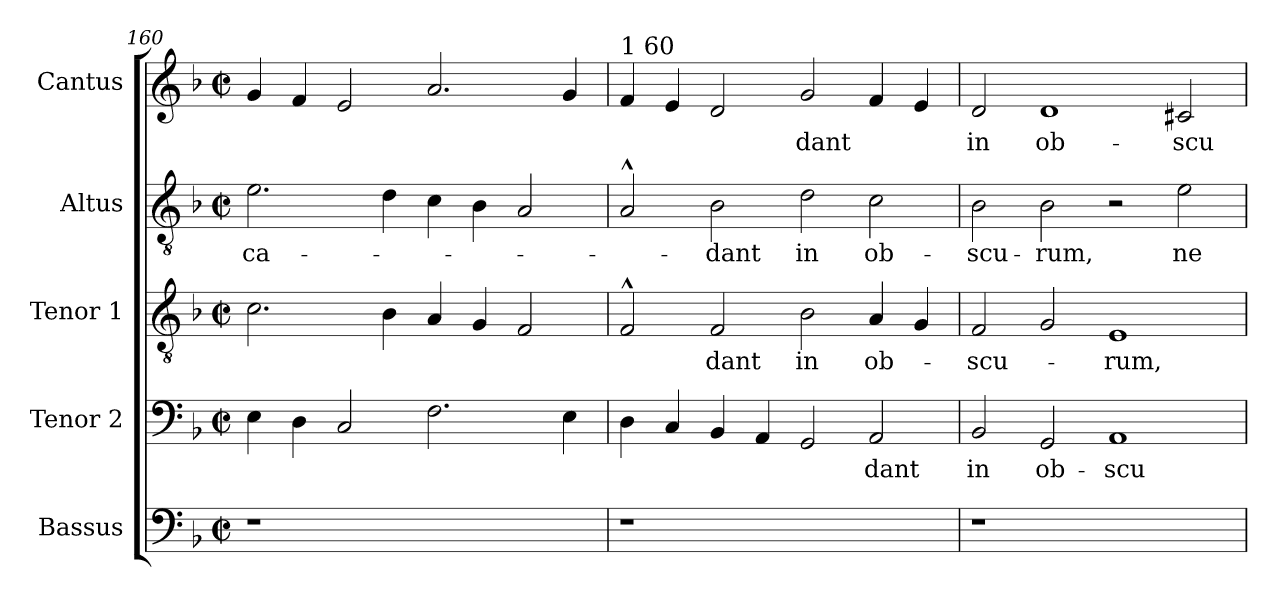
**kern	**kern	**text	**kern	**text	**kern	**text	**kern	**text
*part5	*part4	*part4	*part3	*part3	*part2	*part2	*part1	*part1
*staff5	*staff4	*staff4	*staff3	*staff3	*staff2	*staff2	*staff1	*staff1
*I"Bassus	*I"Tenor 2	*	*I"Tenor 1	*	*I"Altus	*	*I"Cantus	*
*clefF4	*clefF4	*	*clefGv2	*	*clefGv2	*	*clefG2	*
*k[b-]	*k[b-]	*	*k[b-]	*	*k[b-]	*	*k[b-]	*
*F:	*F:	*	*F:	*	*F:	*	*F:	*
*M2/2	*M2/2	*	*M2/2	*	*M2/2	*	*M2/2	*
*met(c|)	*met(c|)	*	*met(c|)	*	*met(c|)	*	*met(c|)	*
=160	=160	=160	=160	=160	=160	=160	=160	=160
!	!	!	!	!	!	!LO:LY:b:cj	!	!
1r	4E\	.	2.c\	.	2.e\	ca-	4g/	.
.	4D\	.	.	.	.	.	4f/	.
.	2C/	.	.	.	.	.	2e/	.
.	.	.	4B-\	.	4d\	.	.	.
1ryy	2.F\	.	4A/	.	4c\	.	2.a/	.
.	.	.	4G/	.	4B-\	.	.	.
.	.	.	2F/	.	2A/	.	.	.
.	4E\	.	.	.	.	.	4g/	.
!!LO:LB:g=z
=161	=161	=161	=161	=161	=161	=161	=161	=161
!	!	!	!	!	!	!	!LO:TX:a:t=1 60	!
1r	4D\	.	2F^^</	.	2A^^</	.	4f/	.
.	4C/	.	.	.	.	.	4e/	.
!	!	!	!	!LO:LY:b:cj	!	!LO:LY:b:cj	!	!
.	4BB-/	.	2F/	-dant	2B-\	-dant	2d/	.
.	4AA/	.	.	.	.	.	.	.
!	!	!	!	!LO:LY:b:cj	!	!LO:LY:b:cj	!	!LO:LY:b:cj
1ryy	2GG/	.	2B-\	in	2d\	in	2g/	-dant
!	!	!LO:LY:b:cj	!	!LO:LY:b:cj	!	!LO:LY:b:cj	!	!
.	2AA/	-dant	4A/	ob-	2c\	ob-	4f/	.
.	.	.	4G/	.	.	.	4e/	.
=162	=162	=162	=162	=162	=162	=162	=162	=162
!	!	!LO:LY:b:cj	!	!LO:LY:b:cj	!	!LO:LY:b	!	!LO:LY:b:cj
1r	2BB-/	in	2F/	-scu-	2B-\	-scu-	2d/	in
!	!	!LO:LY:b:cj	!	!	!	!LO:LY:b:rj	!	!LO:LY:b:cj
.	2GG/	ob-	2G/	.	2B-\	-rum,	1d	ob-
!	!	!LO:LY:b:cj	!	!LO:LY:b:cj	!	!	!	!
1ryy	1AA	-scu-	1E	-rum,	2r	.	.	.
!	!	!	!	!	!	!LO:LY:b:cj	!	!LO:LY:b:cj
.	.	.	.	.	2e\	ne	2c#X/	-scu-
=	=	=	=	=	=	=	=	=
*-	*-	*-	*-	*-	*-	*-	*-	*-
